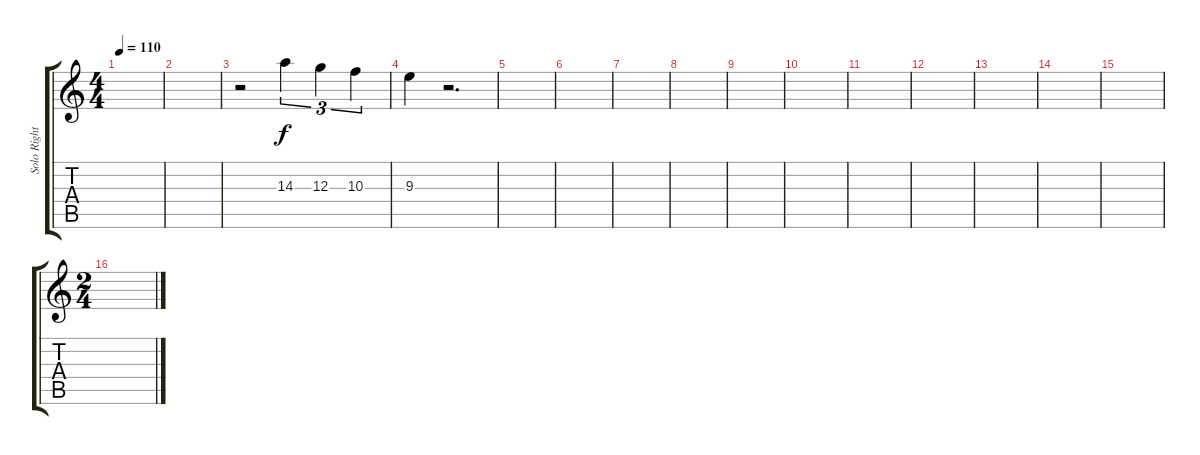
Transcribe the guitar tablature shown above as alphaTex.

\track ("Solo Right" "Solo Right") {instrument distortionguitar}
\staff {score tabs}
\tuning (F4 C4 G3 D3 A2 E2) {hide}
\ts (4 4)
\tempo 110
\clef g2
\ks c
|
|
r.2{volume 12} 14.3.4{tu (3 2)} 12.3.4{tu (3 2)} 10.3.4{tu (3 2)} |
9.3.4 r.2{d} |
|
|
|
|
|
|
|
|
|
|
|
\ts (2 4)
